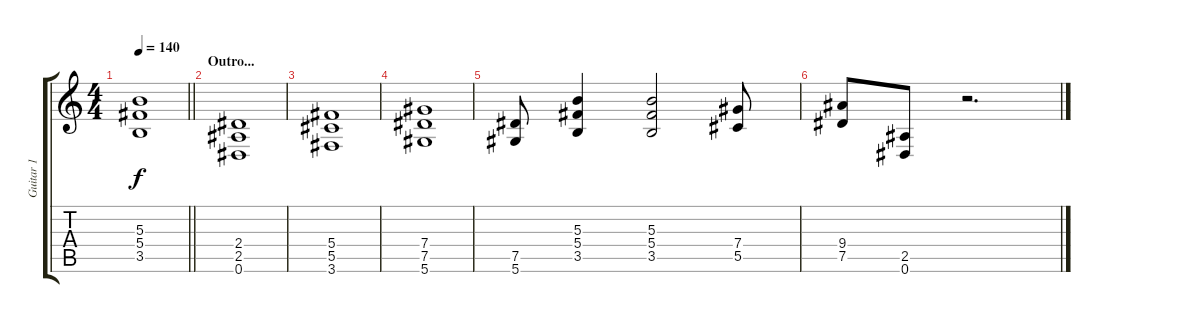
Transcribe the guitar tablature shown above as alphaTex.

\track ("Guitar 1" "Guitar 1") {instrument distortionguitar}
\staff {score tabs}
\tuning (Eb4 Bb3 Gb3 Db3 Ab2 Eb2) {hide}
\ts (4 4)
\tempo 140
\clef g2
\barLineRight lightlight
\ks c
(5.3 5.4 3.5).1{dy f} |
\section ("" "Outro...")
(2.4 2.5 0.6).1 |
(5.4 5.5 3.6).1 |
(7.4 7.5 5.6).1 |
(7.5 5.6).8 (5.3 5.4 3.5).4 (5.3 5.4 3.5).2 (7.4 5.5).8 |
(9.4 7.5).8 (2.5 0.6).8 r.2{d}
